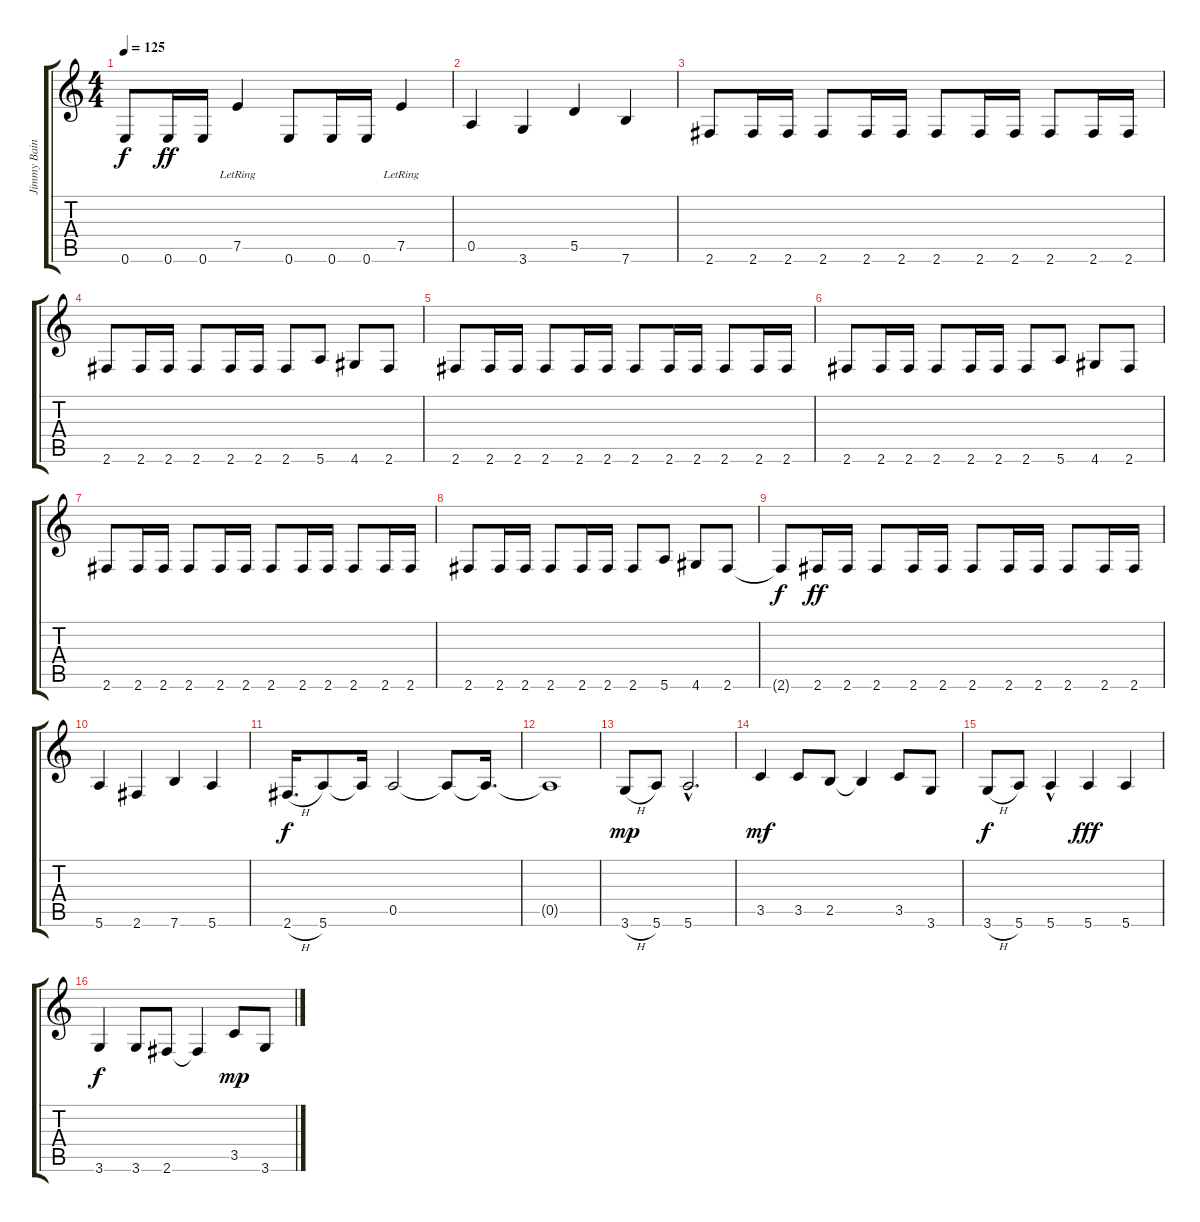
\track ("Jimmy Bain - Bass Guitars" "Jimmy Bain") {instrument electricbasspick}
\staff {score tabs}
\tuning (E4 B3 G3 D3 A2 E2) {hide}
\ts (4 4)
\tempo 125
\clef g2
\ks c
0.6{t}.8{dy f} 0.6.16{dy ff} 0.6.16 7.5{lr}.4 0.6.8 0.6.16 0.6.16 7.5{lr}.4 |
0.5.4 3.6.4 5.5.4 7.6.4 |
2.6.8 2.6.16 2.6.16 2.6.8 2.6.16 2.6.16 2.6.8 2.6.16 2.6.16 2.6.8 2.6.16 2.6.16 |
2.6.8 2.6.16 2.6.16 2.6.8 2.6.16 2.6.16 2.6.8 5.6.8 4.6.8 2.6.8 |
2.6.8 2.6.16 2.6.16 2.6.8 2.6.16 2.6.16 2.6.8 2.6.16 2.6.16 2.6.8 2.6.16 2.6.16 |
2.6.8 2.6.16 2.6.16 2.6.8 2.6.16 2.6.16 2.6.8 5.6.8 4.6.8 2.6.8 |
2.6.8 2.6.16 2.6.16 2.6.8 2.6.16 2.6.16 2.6.8 2.6.16 2.6.16 2.6.8 2.6.16 2.6.16 |
2.6.8 2.6.16 2.6.16 2.6.8 2.6.16 2.6.16 2.6.8 5.6.8 4.6.8 2.6.8 |
2.6{t}.8{dy f} 2.6.16{dy ff} 2.6.16 2.6.8 2.6.16 2.6.16 2.6.8 2.6.16 2.6.16 2.6.8 2.6.16 2.6.16 |
5.6.4 2.6.4 7.6.4 5.6.4 |
2.6{h}.16{d dy f} 5.6.8 5.6{t}.16 0.5.2 0.5{t}.8 0.5{t}.16{d} |
0.5{t}.1 |
3.6{h}.8{dy mp} 5.6.8 5.6{hac}.2{d} |
3.5.4{dy mf} 3.5.8 2.5.8 2.5{t}.4 3.5.8 3.6.8 |
3.6{h}.8{dy f} 5.6.8 5.6{hac}.4 5.6.4{dy fff} 5.6.4 |
3.6.4{dy f} 3.6.8 2.6.8 2.6{t}.4 3.5.8{dy mp} 3.6.8
